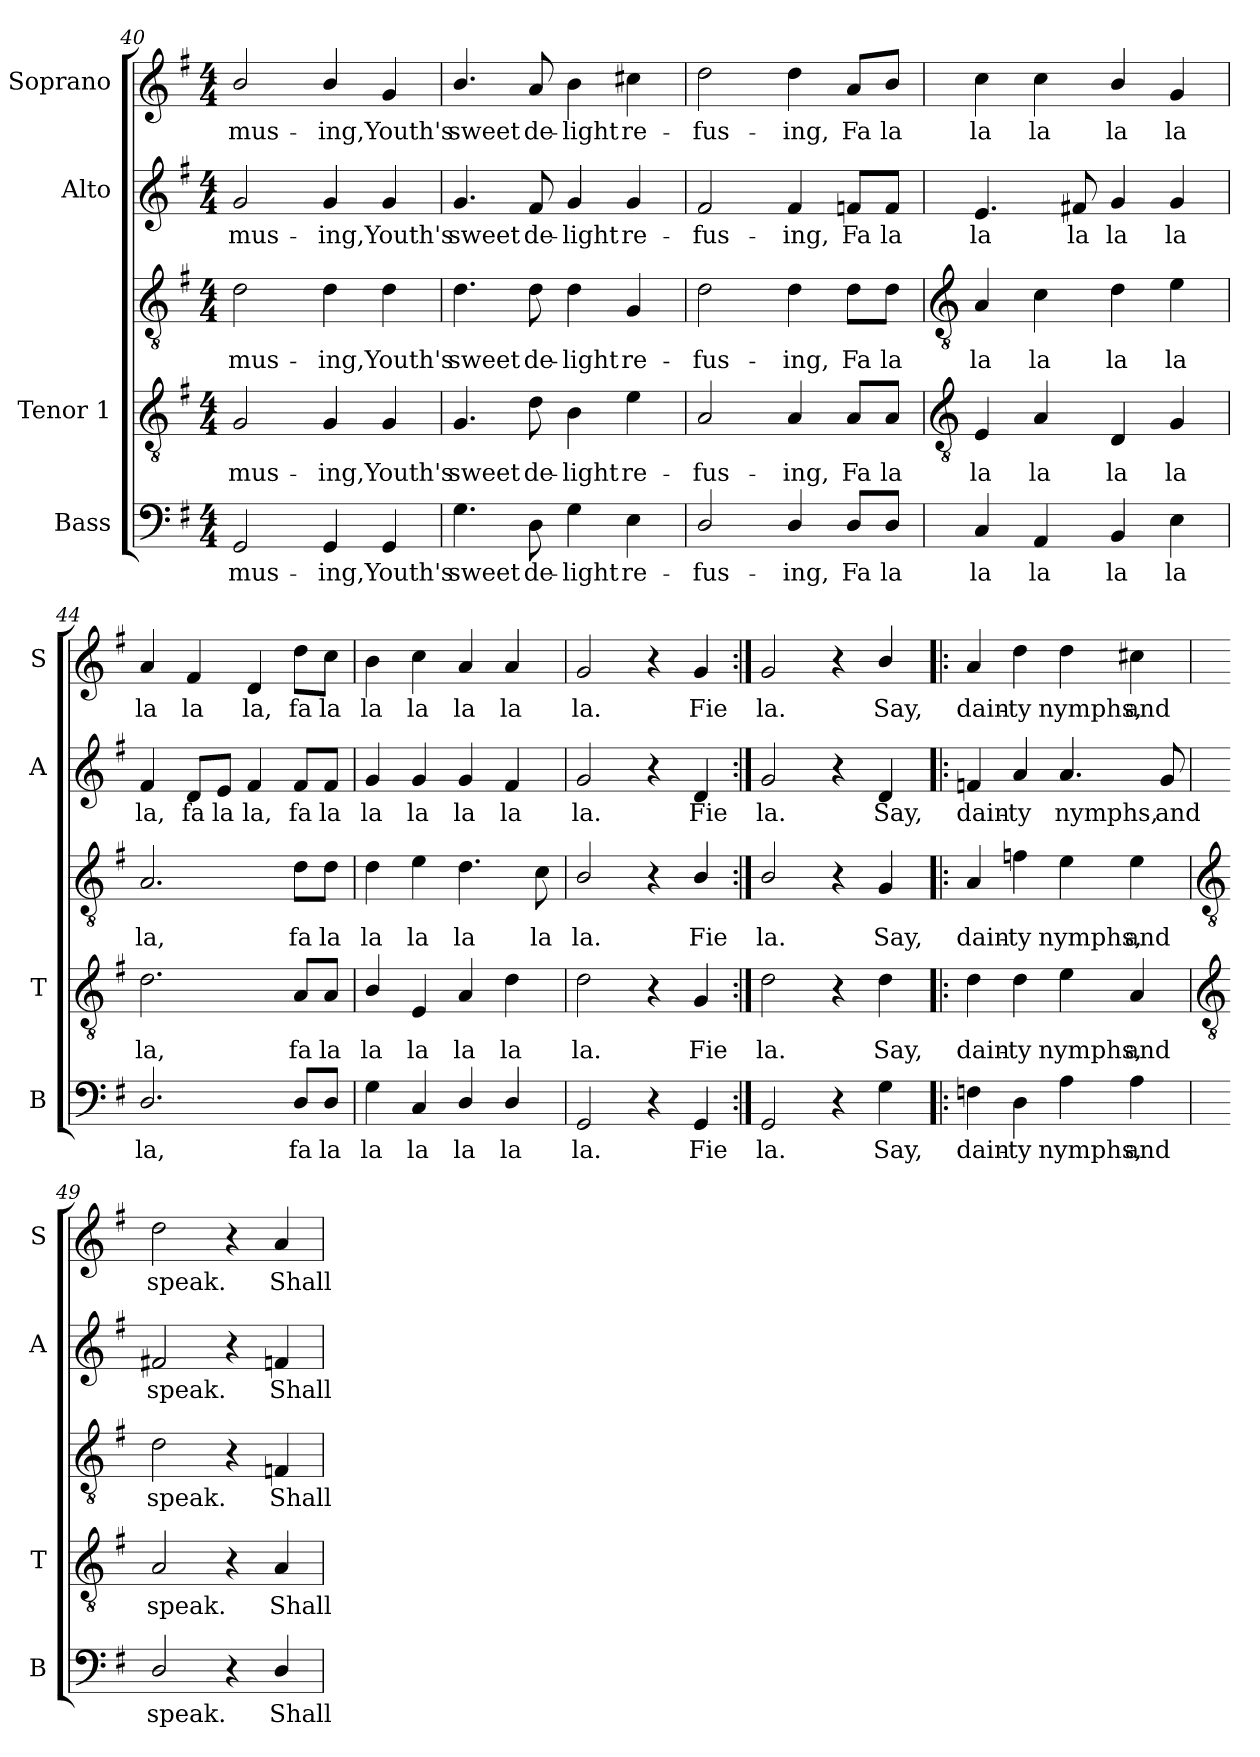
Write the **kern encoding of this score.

**kern	**text	**kern	**text	**kern	**text	**kern	**text	**kern	**text
*part4	*part4	*part3	*part3	*part3	*part3	*part2	*part2	*part1	*part1
*staff5	*staff5	*staff4	*staff4	*staff3	*staff3	*staff2	*staff2	*staff1	*staff1
*I"Bass	*	*I"Tenor 1	*	*	*	*I"Alto	*	*I"Soprano	*
*I'B	*	*I'T	*	*	*	*I'A	*	*I'S	*
*clefF4	*	*clefGv2	*	*clefGv2	*	*clefG2	*	*clefG2	*
*k[f#]	*	*k[f#]	*	*k[f#]	*	*k[f#]	*	*k[f#]	*
*G:	*	*G:	*	*G:	*	*G:	*	*G:	*
*M4/4	*	*M4/4	*	*M4/4	*	*M4/4	*	*M4/4	*
=40	=40	=40	=40	=40	=40	=40	=40	=40	=40
!	!LO:LY:b	!	!LO:LY:b	!	!LO:LY:b	!	!LO:LY:b	!	!LO:LY:b
2GG	mus-	2G	mus-	2d	mus-	2g	mus-	2b/	mus-
!	!LO:LY:b	!	!LO:LY:b	!	!LO:LY:b	!	!LO:LY:b	!	!LO:LY:b
4GG	-ing,	4G	-ing,	4d	-ing,	4g	-ing,	4b/	-ing,
!	!LO:LY:b	!	!LO:LY:b	!	!LO:LY:b	!	!LO:LY:b	!	!LO:LY:b
4GG	Youth's	4G	Youth's	4d	Youth's	4g	Youth's	4g	Youth's
=41	=41	=41	=41	=41	=41	=41	=41	=41	=41
!	!LO:LY:b	!	!LO:LY:b	!	!LO:LY:b	!	!LO:LY:b	!	!LO:LY:b
4.G	sweet	4.G	-sweet	4.d	sweet	4.g	sweet	4.b/	sweet
!	!LO:LY:b	!	!LO:LY:b	!	!LO:LY:b	!	!LO:LY:b	!	!LO:LY:b
8D	de-	8d	de-	8d	de-	8f#	de-	8a	de-
!	!LO:LY:b	!	!LO:LY:b	!	!LO:LY:b	!	!LO:LY:b	!	!LO:LY:b
4G	-light	4B	-light	4d	-light	4g	-light	4b	-light
!	!LO:LY:b	!	!LO:LY:b	!	!LO:LY:b	!	!LO:LY:b	!	!LO:LY:b
4E	re-	4e	re-	4G	re-	4g	re-	4cc#X	re-
=42	=42	=42	=42	=42	=42	=42	=42	=42	=42
!	!LO:LY:b	!	!LO:LY:b	!	!LO:LY:b	!	!LO:LY:b	!	!LO:LY:b
2D/	-fus-	2A	fus-	2d	-fus-	2f#	-fus-	2dd	-fus-
!	!LO:LY:b	!	!LO:LY:b	!	!LO:LY:b	!	!LO:LY:b	!	!LO:LY:b
4D/	-ing,	4A	-ing,	4d	-ing,	4f#	-ing,	4dd	-ing,
!	!LO:LY:b	!	!LO:LY:b	!	!LO:LY:b	!	!LO:LY:b	!	!LO:LY:b
8D/L	Fa	8A/L	Fa	8d\L	Fa	8fn/L	Fa	8a/L	Fa
!	!LO:LY:b	!	!LO:LY:b	!	!LO:LY:b	!	!LO:LY:b	!	!LO:LY:b
8D/J	la	8A/J	la	8d\J	la	8f/J	la	8b/J	la
!!LO:LB:g=z
=43	=43	=43	=43	=43	=43	=43	=43	=43	=43
*	*	*clefGv2	*	*clefGv2	*	*	*	*	*
!	!LO:LY:b	!	!LO:LY:b	!	!LO:LY:b	!	!LO:LY:b	!	!LO:LY:b
4C	la	4E	la	4A	la	4.e	la	4cc	la
!	!LO:LY:b	!	!LO:LY:b	!	!LO:LY:b	!	!	!	!LO:LY:b
4AA	la	4A	la	4c	la	.	.	4cc	la
!	!	!	!	!	!	!	!LO:LY:b	!	!
.	.	.	.	.	.	8f#X	la	.	.
!	!LO:LY:b	!	!LO:LY:b	!	!LO:LY:b	!	!LO:LY:b	!	!LO:LY:b
4BB	la	4D	la	4d	la	4g	la	4b/	la
!	!LO:LY:b	!	!LO:LY:b	!	!LO:LY:b	!	!LO:LY:b	!	!LO:LY:b
4E	la	4G	la	4e	la	4g	la	4g	la
=44	=44	=44	=44	=44	=44	=44	=44	=44	=44
!	!LO:LY:b	!	!LO:LY:b	!	!LO:LY:b	!	!LO:LY:b	!	!LO:LY:b
2.D/	la,	2.d	la,	2.A	la,	4f#	la,	4a	la
!	!	!	!	!	!	!	!LO:LY:b	!	!LO:LY:b
.	.	.	.	.	.	8d/L	fa	4f#	la
!	!	!	!	!	!	!	!LO:LY:b	!	!
.	.	.	.	.	.	8e/J	la	.	.
!	!	!	!	!	!	!	!LO:LY:b	!	!LO:LY:b
.	.	.	.	.	.	4f#	la,	4d	la,
!	!LO:LY:b	!	!LO:LY:b	!	!LO:LY:b	!	!LO:LY:b	!	!LO:LY:b
8D/L	fa	8A/L	fa	8d\L	fa	8f#/L	fa	8dd\L	fa
!	!LO:LY:b	!	!LO:LY:b	!	!LO:LY:b	!	!LO:LY:b	!	!LO:LY:b
8D/J	la	8A/J	la	8d\J	la	8f#/J	la	8cc\J	la
=45	=45	=45	=45	=45	=45	=45	=45	=45	=45
!	!LO:LY:b	!	!LO:LY:b	!	!LO:LY:b	!	!LO:LY:b	!	!LO:LY:b
4G	la	4B/	la	4d	la	4g	la	4b	la
!	!LO:LY:b	!	!LO:LY:b	!	!LO:LY:b	!	!LO:LY:b	!	!LO:LY:b
4C	la	4E	la	4e	la	4g	la	4cc	la
!	!LO:LY:b	!	!LO:LY:b	!	!LO:LY:b	!	!LO:LY:b	!	!LO:LY:b
4D/	la	4A	la	4.d	la	4g	la	4a	la
!	!LO:LY:b	!	!LO:LY:b	!	!	!	!LO:LY:b	!	!LO:LY:b
4D/	la	4d	la	.	.	4f#	la	4a	la
!	!	!	!	!	!LO:LY:b	!	!	!	!
.	.	.	.	8c	la	.	.	.	.
=46	=46	=46	=46	=46	=46	=46	=46	=46	=46
!	!LO:LY:b	!	!LO:LY:b	!	!LO:LY:b	!	!LO:LY:b	!	!LO:LY:b
2GG	la.	2d	la.	2B/	la.	2g	la.	2g	la.
4r	.	4r	.	4r	.	4r	.	4r	.
!	!LO:LY:b	!	!LO:LY:b	!	!LO:LY:b	!	!LO:LY:b	!	!LO:LY:b
4GG	Fie	4G	Fie	4B/	Fie	4d	Fie	4g	Fie
=47:|!	=47:|!	=47:|!	=47:|!	=47:|!	=47:|!	=47:|!	=47:|!	=47:|!	=47:|!
!	!LO:LY:b	!	!LO:LY:b	!	!LO:LY:b	!	!LO:LY:b	!	!LO:LY:b
2GG	la.	2d	la.	2B/	la.	2g	la.	2g	la.
4r	.	4r	.	4r	.	4r	.	4r	.
!	!LO:LY:b	!	!LO:LY:b	!	!LO:LY:b	!	!LO:LY:b	!	!LO:LY:b
4G	Say,	4d	Say,	4G	Say,	4d	Say,	4b/	Say,
=48!|:	=48!|:	=48!|:	=48!|:	=48!|:	=48!|:	=48!|:	=48!|:	=48!|:	=48!|:
!	!LO:LY:b	!	!LO:LY:b	!	!LO:LY:b	!	!LO:LY:b	!	!LO:LY:b
4Fn	dain-	4d	dain-	4A	dain-	4fn	dain-	4a	dain-
!	!LO:LY:b	!	!LO:LY:b	!	!LO:LY:b	!	!LO:LY:b	!	!LO:LY:b
4D\	-ty	4d	-ty	4fn	-ty	4a	-ty	4dd	-ty
!	!LO:LY:b	!	!LO:LY:b	!	!LO:LY:b	!	!LO:LY:b	!	!LO:LY:b
4A	nymphs,	4e	nymphs,	4e	nymphs,	4.a	nymphs,	4dd	nymphs,
!	!LO:LY:b	!	!LO:LY:b	!	!LO:LY:b	!	!	!	!LO:LY:b
4A	and	4A	and	4e	and	.	.	4cc#X	and
!	!	!	!	!	!	!	!LO:LY:b	!	!
.	.	.	.	.	.	8g	and	.	.
!!LO:LB:g=z
=49	=49	=49	=49	=49	=49	=49	=49	=49	=49
*	*	*clefGv2	*	*clefGv2	*	*	*	*	*
!	!LO:LY:b	!	!LO:LY:b	!	!LO:LY:b	!	!LO:LY:b	!	!LO:LY:b
2D/	speak.	2A	speak.	2d	speak.	2f#X	speak.	2dd	speak.
4r	.	4r	.	4r	.	4r	.	4r	.
!	!LO:LY:b	!	!LO:LY:b	!	!LO:LY:b	!	!LO:LY:b	!	!LO:LY:b
4D/	Shall	4A	Shall	4Fn	Shall	4fn	Shall	4a	Shall
=	=	=	=	=	=	=	=	=	=
*-	*-	*-	*-	*-	*-	*-	*-	*-	*-
